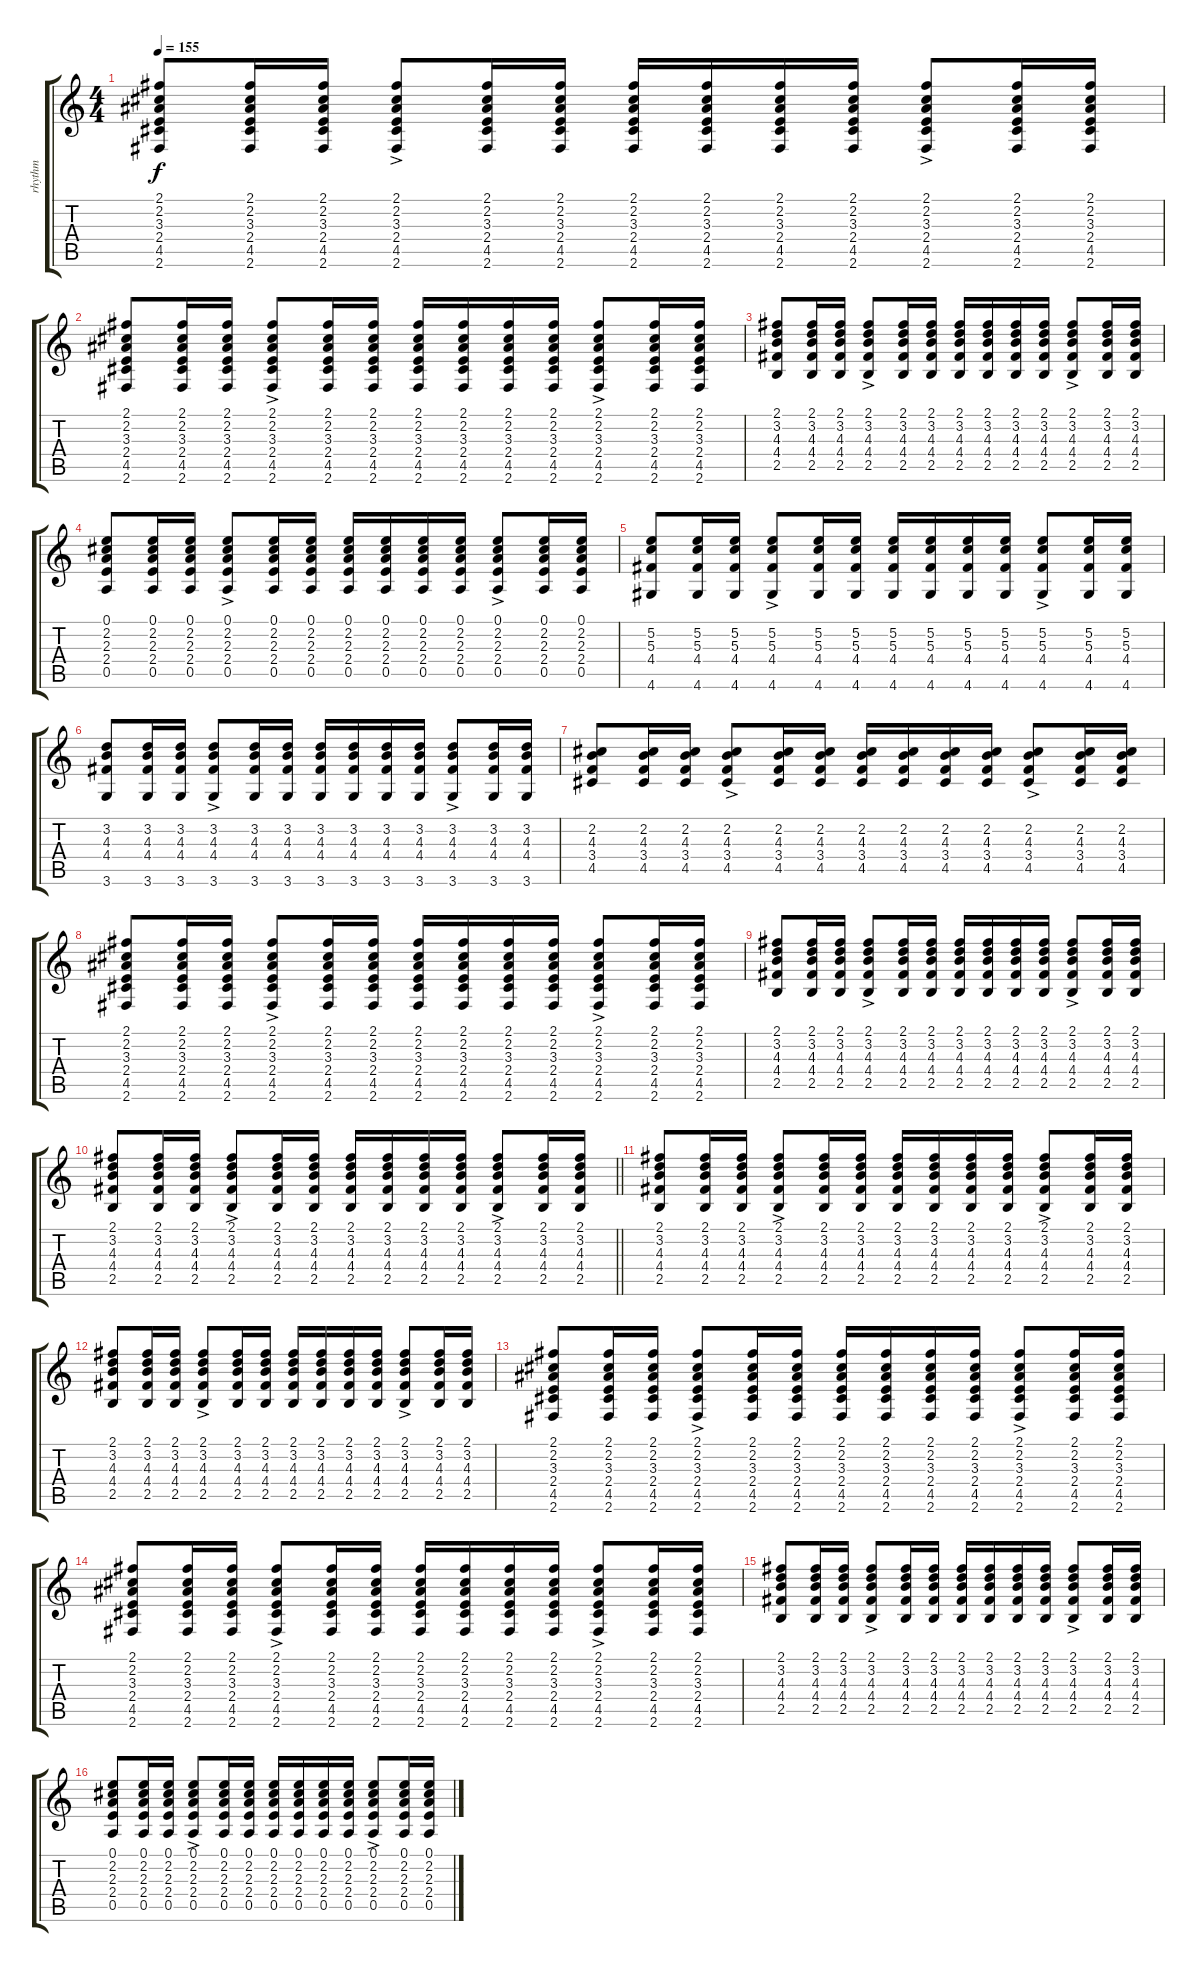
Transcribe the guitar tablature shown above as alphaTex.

\track ("rhythm" "rhythm") {instrument acousticguitarnylon}
\staff {score tabs}
\tuning (E4 B3 G3 D3 A2 E2) {hide}
\ts (4 4)
\tempo 155
\clef g2
\ks c
(2.1 2.2 3.3 2.4 4.5 2.6).8{dy f} (2.1 2.2 3.3 2.4 4.5 2.6).16 (2.1 2.2 3.3 2.4 4.5 2.6).16 (2.1{ac} 2.2{ac} 3.3{ac} 2.4{ac} 4.5{ac} 2.6{ac}).8 (2.1 2.2 3.3 2.4 4.5 2.6).16 (2.1 2.2 3.3 2.4 4.5 2.6).16 (2.1 2.2 3.3 2.4 4.5 2.6).16 (2.1 2.2 3.3 2.4 4.5 2.6).16 (2.1 2.2 3.3 2.4 4.5 2.6).16 (2.1 2.2 3.3 2.4 4.5 2.6).16 (2.1{ac} 2.2{ac} 3.3{ac} 2.4{ac} 4.5{ac} 2.6{ac}).8 (2.1 2.2 3.3 2.4 4.5 2.6).16 (2.1 2.2 3.3 2.4 4.5 2.6).16 |
(2.1 2.2 3.3 2.4 4.5 2.6).8 (2.1 2.2 3.3 2.4 4.5 2.6).16 (2.1 2.2 3.3 2.4 4.5 2.6).16 (2.1{ac} 2.2{ac} 3.3{ac} 2.4{ac} 4.5{ac} 2.6{ac}).8 (2.1 2.2 3.3 2.4 4.5 2.6).16 (2.1 2.2 3.3 2.4 4.5 2.6).16 (2.1 2.2 3.3 2.4 4.5 2.6).16 (2.1 2.2 3.3 2.4 4.5 2.6).16 (2.1 2.2 3.3 2.4 4.5 2.6).16 (2.1 2.2 3.3 2.4 4.5 2.6).16 (2.1{ac} 2.2{ac} 3.3{ac} 2.4{ac} 4.5{ac} 2.6{ac}).8 (2.1 2.2 3.3 2.4 4.5 2.6).16 (2.1 2.2 3.3 2.4 4.5 2.6).16 |
(2.1 3.2 4.3 4.4 2.5).8 (2.1 3.2 4.3 4.4 2.5).16 (2.1 3.2 4.3 4.4 2.5).16 (2.1{ac} 3.2{ac} 4.3{ac} 4.4{ac} 2.5{ac}).8 (2.1 3.2 4.3 4.4 2.5).16 (2.1 3.2 4.3 4.4 2.5).16 (2.1 3.2 4.3 4.4 2.5).16 (2.1 3.2 4.3 4.4 2.5).16 (2.1 3.2 4.3 4.4 2.5).16 (2.1 3.2 4.3 4.4 2.5).16 (2.1{ac} 3.2{ac} 4.3{ac} 4.4{ac} 2.5{ac}).8 (2.1 3.2 4.3 4.4 2.5).16 (2.1 3.2 4.3 4.4 2.5).16 |
(0.1 2.2 2.3 2.4 0.5).8 (0.1 2.2 2.3 2.4 0.5).16 (0.1 2.2 2.3 2.4 0.5).16 (0.1{ac} 2.2{ac} 2.3{ac} 2.4{ac} 0.5{ac}).8 (0.1 2.2 2.3 2.4 0.5).16 (0.1 2.2 2.3 2.4 0.5).16 (0.1 2.2 2.3 2.4 0.5).16 (0.1 2.2 2.3 2.4 0.5).16 (0.1 2.2 2.3 2.4 0.5).16 (0.1 2.2 2.3 2.4 0.5).16 (0.1{ac} 2.2{ac} 2.3{ac} 2.4{ac} 0.5{ac}).8 (0.1 2.2 2.3 2.4 0.5).16 (0.1 2.2 2.3 2.4 0.5).16 |
(5.2 5.3 4.4 4.6).8 (5.2 5.3 4.4 4.6).16 (5.2 5.3 4.4 4.6).16 (5.2{ac} 5.3{ac} 4.4{ac} 4.6{ac}).8 (5.2 5.3 4.4 4.6).16 (5.2 5.3 4.4 4.6).16 (5.2 5.3 4.4 4.6).16 (5.2 5.3 4.4 4.6).16 (5.2 5.3 4.4 4.6).16 (5.2 5.3 4.4 4.6).16 (5.2{ac} 5.3{ac} 4.4{ac} 4.6{ac}).8 (5.2 5.3 4.4 4.6).16 (5.2 5.3 4.4 4.6).16 |
(3.2 4.3 4.4 3.6).8 (3.2 4.3 4.4 3.6).16 (3.2 4.3 4.4 3.6).16 (3.2{ac} 4.3{ac} 4.4{ac} 3.6{ac}).8 (3.2 4.3 4.4 3.6).16 (3.2 4.3 4.4 3.6).16 (3.2 4.3 4.4 3.6).16 (3.2 4.3 4.4 3.6).16 (3.2 4.3 4.4 3.6).16 (3.2 4.3 4.4 3.6).16 (3.2{ac} 4.3{ac} 4.4{ac} 3.6{ac}).8 (3.2 4.3 4.4 3.6).16 (3.2 4.3 4.4 3.6).16 |
(2.2 4.3 3.4 4.5).8 (2.2 4.3 3.4 4.5).16 (2.2 4.3 3.4 4.5).16 (2.2{ac} 4.3{ac} 3.4{ac} 4.5{ac}).8 (2.2 4.3 3.4 4.5).16 (2.2 4.3 3.4 4.5).16 (2.2 4.3 3.4 4.5).16 (2.2 4.3 3.4 4.5).16 (2.2 4.3 3.4 4.5).16 (2.2 4.3 3.4 4.5).16 (2.2{ac} 4.3{ac} 3.4{ac} 4.5{ac}).8 (2.2 4.3 3.4 4.5).16 (2.2 4.3 3.4 4.5).16 |
(2.1 2.2 3.3 2.4 4.5 2.6).8 (2.1 2.2 3.3 2.4 4.5 2.6).16 (2.1 2.2 3.3 2.4 4.5 2.6).16 (2.1{ac} 2.2{ac} 3.3{ac} 2.4{ac} 4.5{ac} 2.6{ac}).8 (2.1 2.2 3.3 2.4 4.5 2.6).16 (2.1 2.2 3.3 2.4 4.5 2.6).16 (2.1 2.2 3.3 2.4 4.5 2.6).16 (2.1 2.2 3.3 2.4 4.5 2.6).16 (2.1 2.2 3.3 2.4 4.5 2.6).16 (2.1 2.2 3.3 2.4 4.5 2.6).16 (2.1{ac} 2.2{ac} 3.3{ac} 2.4{ac} 4.5{ac} 2.6{ac}).8 (2.1 2.2 3.3 2.4 4.5 2.6).16 (2.1 2.2 3.3 2.4 4.5 2.6).16 |
(2.1 3.2 4.3 4.4 2.5).8 (2.1 3.2 4.3 4.4 2.5).16 (2.1 3.2 4.3 4.4 2.5).16 (2.1{ac} 3.2{ac} 4.3{ac} 4.4{ac} 2.5{ac}).8 (2.1 3.2 4.3 4.4 2.5).16 (2.1 3.2 4.3 4.4 2.5).16 (2.1 3.2 4.3 4.4 2.5).16 (2.1 3.2 4.3 4.4 2.5).16 (2.1 3.2 4.3 4.4 2.5).16 (2.1 3.2 4.3 4.4 2.5).16 (2.1{ac} 3.2{ac} 4.3{ac} 4.4{ac} 2.5{ac}).8 (2.1 3.2 4.3 4.4 2.5).16 (2.1 3.2 4.3 4.4 2.5).16 |
\barLineRight lightlight
(2.1 3.2 4.3 4.4 2.5).8 (2.1 3.2 4.3 4.4 2.5).16 (2.1 3.2 4.3 4.4 2.5).16 (2.1{ac} 3.2{ac} 4.3{ac} 4.4{ac} 2.5{ac}).8 (2.1 3.2 4.3 4.4 2.5).16 (2.1 3.2 4.3 4.4 2.5).16 (2.1 3.2 4.3 4.4 2.5).16 (2.1 3.2 4.3 4.4 2.5).16 (2.1 3.2 4.3 4.4 2.5).16 (2.1 3.2 4.3 4.4 2.5).16 (2.1{ac} 3.2{ac} 4.3{ac} 4.4{ac} 2.5{ac}).8 (2.1 3.2 4.3 4.4 2.5).16 (2.1 3.2 4.3 4.4 2.5).16 |
(2.1 3.2 4.3 4.4 2.5).8 (2.1 3.2 4.3 4.4 2.5).16 (2.1 3.2 4.3 4.4 2.5).16 (2.1{ac} 3.2{ac} 4.3{ac} 4.4{ac} 2.5{ac}).8 (2.1 3.2 4.3 4.4 2.5).16 (2.1 3.2 4.3 4.4 2.5).16 (2.1 3.2 4.3 4.4 2.5).16 (2.1 3.2 4.3 4.4 2.5).16 (2.1 3.2 4.3 4.4 2.5).16 (2.1 3.2 4.3 4.4 2.5).16 (2.1{ac} 3.2{ac} 4.3{ac} 4.4{ac} 2.5{ac}).8 (2.1 3.2 4.3 4.4 2.5).16 (2.1 3.2 4.3 4.4 2.5).16 |
(2.1 3.2 4.3 4.4 2.5).8 (2.1 3.2 4.3 4.4 2.5).16 (2.1 3.2 4.3 4.4 2.5).16 (2.1{ac} 3.2{ac} 4.3{ac} 4.4{ac} 2.5{ac}).8 (2.1 3.2 4.3 4.4 2.5).16 (2.1 3.2 4.3 4.4 2.5).16 (2.1 3.2 4.3 4.4 2.5).16 (2.1 3.2 4.3 4.4 2.5).16 (2.1 3.2 4.3 4.4 2.5).16 (2.1 3.2 4.3 4.4 2.5).16 (2.1{ac} 3.2{ac} 4.3{ac} 4.4{ac} 2.5{ac}).8 (2.1 3.2 4.3 4.4 2.5).16 (2.1 3.2 4.3 4.4 2.5).16 |
(2.1 2.2 3.3 2.4 4.5 2.6).8 (2.1 2.2 3.3 2.4 4.5 2.6).16 (2.1 2.2 3.3 2.4 4.5 2.6).16 (2.1{ac} 2.2{ac} 3.3{ac} 2.4{ac} 4.5{ac} 2.6{ac}).8 (2.1 2.2 3.3 2.4 4.5 2.6).16 (2.1 2.2 3.3 2.4 4.5 2.6).16 (2.1 2.2 3.3 2.4 4.5 2.6).16 (2.1 2.2 3.3 2.4 4.5 2.6).16 (2.1 2.2 3.3 2.4 4.5 2.6).16 (2.1 2.2 3.3 2.4 4.5 2.6).16 (2.1{ac} 2.2{ac} 3.3{ac} 2.4{ac} 4.5{ac} 2.6{ac}).8 (2.1 2.2 3.3 2.4 4.5 2.6).16 (2.1 2.2 3.3 2.4 4.5 2.6).16 |
(2.1 2.2 3.3 2.4 4.5 2.6).8 (2.1 2.2 3.3 2.4 4.5 2.6).16 (2.1 2.2 3.3 2.4 4.5 2.6).16 (2.1{ac} 2.2{ac} 3.3{ac} 2.4{ac} 4.5{ac} 2.6{ac}).8 (2.1 2.2 3.3 2.4 4.5 2.6).16 (2.1 2.2 3.3 2.4 4.5 2.6).16 (2.1 2.2 3.3 2.4 4.5 2.6).16 (2.1 2.2 3.3 2.4 4.5 2.6).16 (2.1 2.2 3.3 2.4 4.5 2.6).16 (2.1 2.2 3.3 2.4 4.5 2.6).16 (2.1{ac} 2.2{ac} 3.3{ac} 2.4{ac} 4.5{ac} 2.6{ac}).8 (2.1 2.2 3.3 2.4 4.5 2.6).16 (2.1 2.2 3.3 2.4 4.5 2.6).16 |
(2.1 3.2 4.3 4.4 2.5).8 (2.1 3.2 4.3 4.4 2.5).16 (2.1 3.2 4.3 4.4 2.5).16 (2.1{ac} 3.2{ac} 4.3{ac} 4.4{ac} 2.5{ac}).8 (2.1 3.2 4.3 4.4 2.5).16 (2.1 3.2 4.3 4.4 2.5).16 (2.1 3.2 4.3 4.4 2.5).16 (2.1 3.2 4.3 4.4 2.5).16 (2.1 3.2 4.3 4.4 2.5).16 (2.1 3.2 4.3 4.4 2.5).16 (2.1{ac} 3.2{ac} 4.3{ac} 4.4{ac} 2.5{ac}).8 (2.1 3.2 4.3 4.4 2.5).16 (2.1 3.2 4.3 4.4 2.5).16 |
(0.1 2.2 2.3 2.4 0.5).8 (0.1 2.2 2.3 2.4 0.5).16 (0.1 2.2 2.3 2.4 0.5).16 (0.1{ac} 2.2{ac} 2.3{ac} 2.4{ac} 0.5{ac}).8 (0.1 2.2 2.3 2.4 0.5).16 (0.1 2.2 2.3 2.4 0.5).16 (0.1 2.2 2.3 2.4 0.5).16 (0.1 2.2 2.3 2.4 0.5).16 (0.1 2.2 2.3 2.4 0.5).16 (0.1 2.2 2.3 2.4 0.5).16 (0.1{ac} 2.2{ac} 2.3{ac} 2.4{ac} 0.5{ac}).8 (0.1 2.2 2.3 2.4 0.5).16 (0.1 2.2 2.3 2.4 0.5).16
